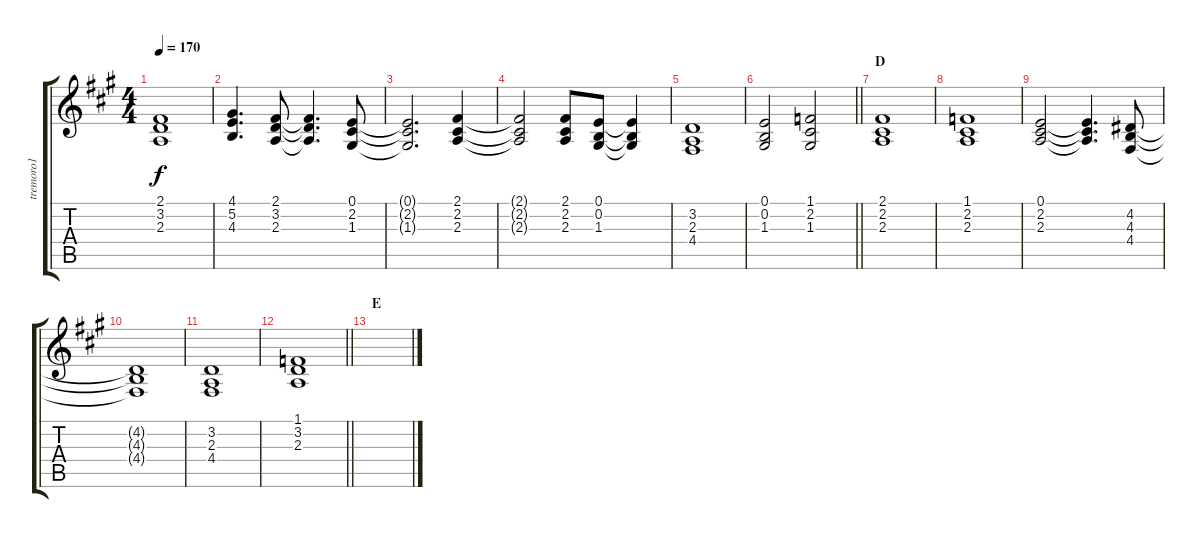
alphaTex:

\track ("tremoro1" "tremoro1") {instrument tremolostrings}
\staff {score tabs}
\tuning (E4 B3 G3 D3 A2 E2) {hide}
\ts (4 4)
\tempo 170
\clef g2
\ks a
(2.1 3.2 2.3).1{dy f} |
(4.1 5.2 4.3).4{d} (2.1 3.2 2.3).8 (2.1{t} 3.2{t} 2.3{t}).4{d} (0.1 2.2 1.3).8 |
(0.1{t} 2.2{t} 1.3{t}).2{d} (2.1 2.2 2.3).4 |
(2.1{t} 2.2{t} 2.3{t}).2 (2.1 2.2 2.3).8 (0.1 0.2 1.3).8 (0.1{t} 0.2{t} 1.3{t}).4 |
(3.2 2.3 4.4).1 |
\barLineRight lightlight
(0.1 0.2 1.3).2 (1.1 2.2 1.3).2 |
\section ("" "D")
(2.1 2.2 2.3).1 |
(1.1 2.2 2.3).1 |
(0.1 2.2 2.3).2 (0.1{t} 2.2{t} 2.3{t}).4{d} (4.2 4.3 4.4).8 |
(4.2{t} 4.3{t} 4.4{t}).1 |
(3.2 2.3 4.4).1 |
\barLineRight lightlight
(1.1 3.2 2.3).1 |
\section ("" "E")
